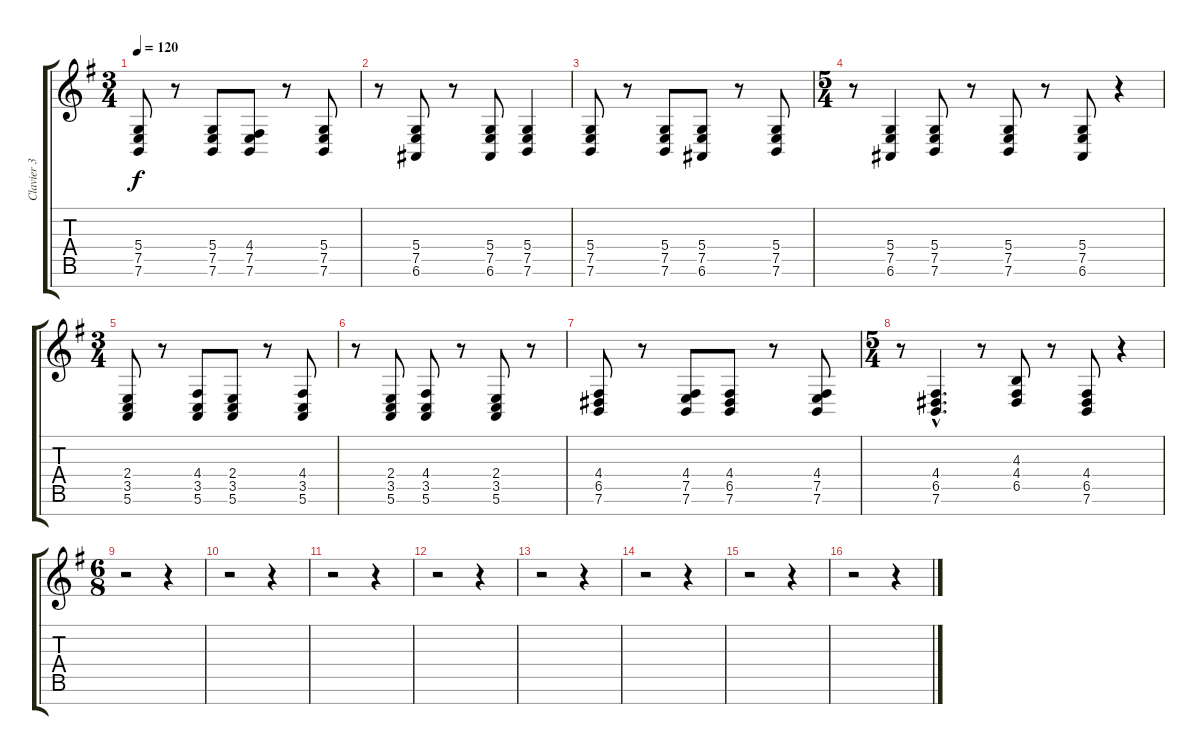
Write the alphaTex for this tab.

\track ("Clavier 3" "Clavier 3") {instrument pad6metallic}
\staff {score tabs}
\tuning (E4 B3 G3 D3 A2 E2 B1) {hide}
\ts (3 4)
\tempo 120
\clef g2
\ks g
(5.4 7.5 7.6).8{dy f} r.8 (5.4 7.5 7.6).8 (4.4 7.5 7.6).8 r.8 (5.4 7.5 7.6).8 |
r.8 (5.4 7.5 6.6).8 r.8 (5.4 7.5 6.6).8 (5.4 7.5 7.6).4 |
(5.4 7.5 7.6).8 r.8 (5.4 7.5 7.6).8 (5.4 7.5 6.6).8 r.8 (5.4 7.5 7.6).8 |
\ts (5 4)
r.8 (5.4 7.5 6.6).4 (5.4 7.5 7.6).8 r.8 (5.4 7.5 7.6).8 r.8 (5.4 7.5 6.6).8 r.4 |
\ts (3 4)
(2.4 3.5 5.6).8 r.8 (4.4 3.5 5.6).8 (2.4 3.5 5.6).8 r.8 (4.4 3.5 5.6).8 |
r.8 (2.4 3.5 5.6).8 (4.4 3.5 5.6).8 r.8 (2.4 3.5 5.6).8 r.8 |
(4.4 6.5 7.6).8 r.8 (4.4 7.5 7.6).8 (4.4 6.5 7.6).8 r.8 (4.4 7.5 7.6).8 |
\ts (5 4)
r.8 (4.4{hac} 6.5{hac} 7.6{hac}).4{d} r.8 (4.3 4.4 6.5).8 r.8 (4.4 6.5 7.6).8 r.4 |
\ts (6 8)
r.2 r.4 |
r.2 r.4 |
r.2 r.4 |
r.2 r.4 |
r.2 r.4 |
r.2 r.4 |
r.2 r.4 |
r.2 r.4
